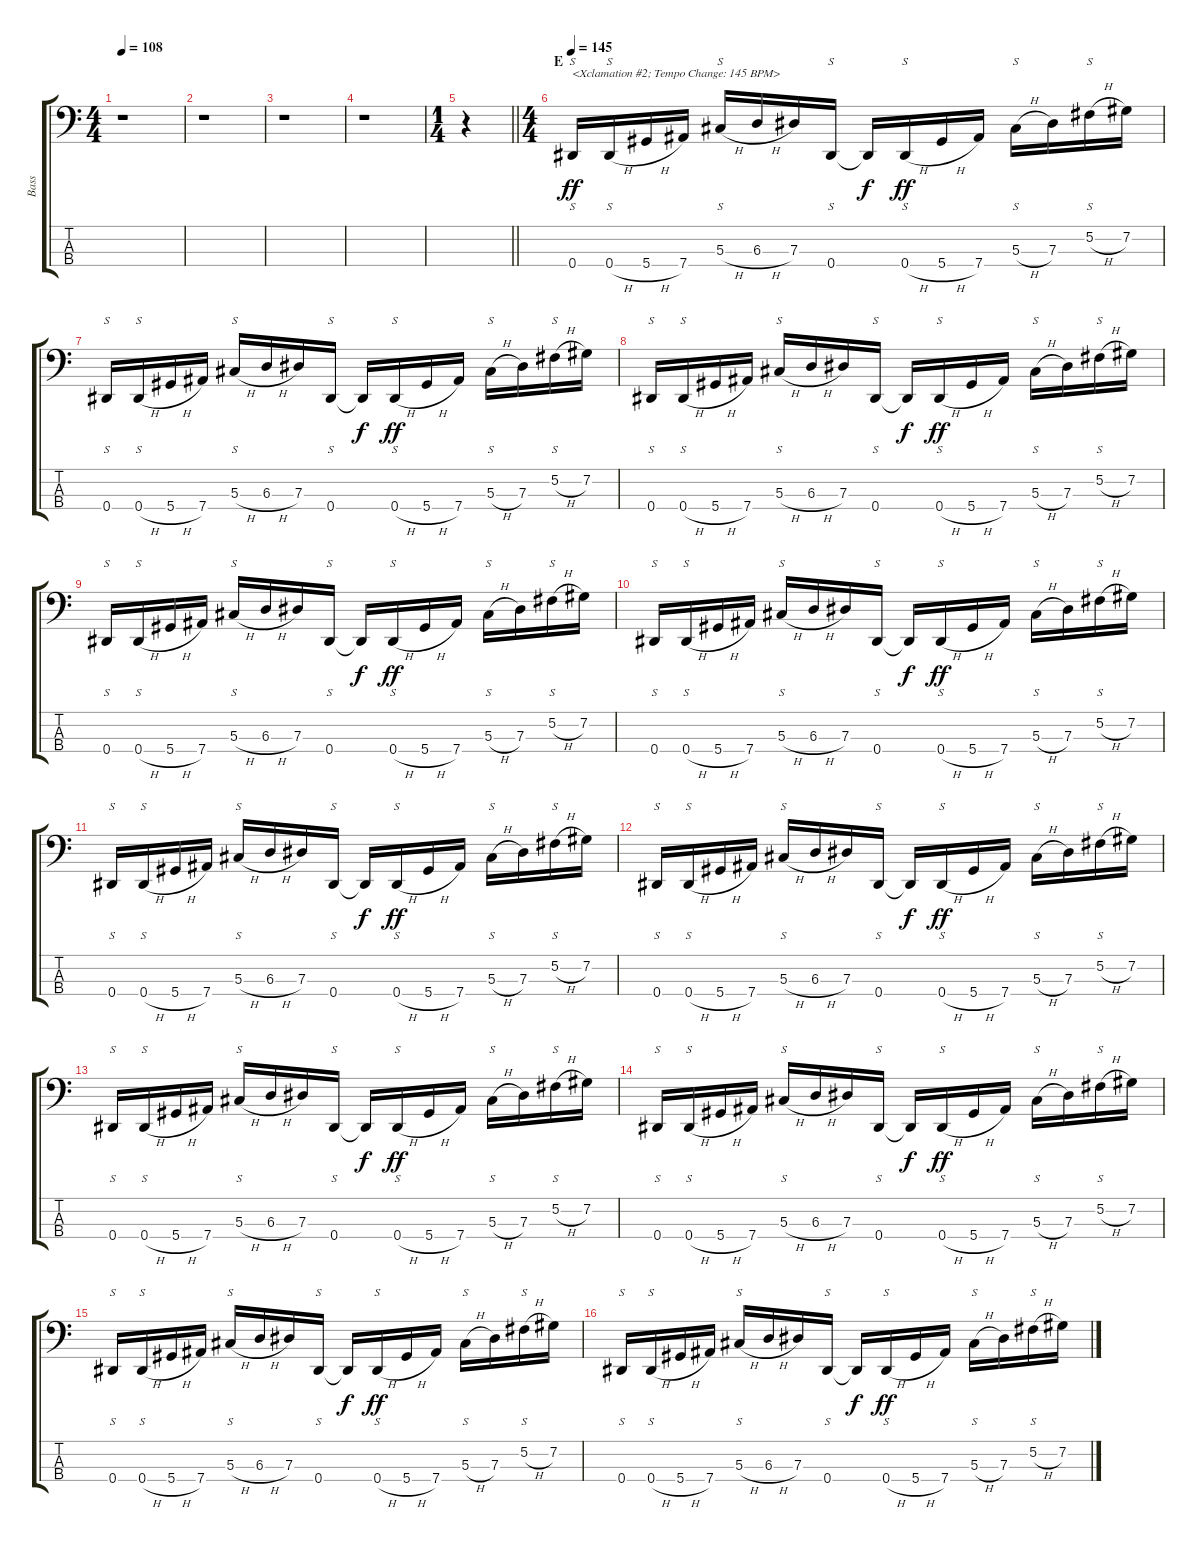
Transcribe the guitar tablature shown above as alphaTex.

\track ("Bass" "Bass") {instrument slapbass1}
\staff {score tabs}
\tuning (Gb2 Db2 Ab1 Eb1) {hide}
\ts (4 4)
\tempo 108
\clef f4
\ks c
r.1{dy ff} |
r.1 |
r.1 |
r.1 |
\ts (1 4)
\barLineRight lightlight
r.4 |
\ts (4 4)
\section ("" "E")
\tempo 145
0.4.16{s txt "<Xclamation #2; Tempo Change: 145 BPM>"} 0.4{h}.16{s} 5.4{h}.16 7.4.16 5.3{h}.16{s} 6.3{h}.16 7.3.16 0.4.16{s} 0.4{t}.16{dy f} 0.4{h}.16{s dy ff} 5.4{h}.16 7.4.16 5.3{h}.16{s} 7.3.16 5.2{h}.16{s} 7.2.16 |
0.4.16{s} 0.4{h}.16{s} 5.4{h}.16 7.4.16 5.3{h}.16{s} 6.3{h}.16 7.3.16 0.4.16{s} 0.4{t}.16{dy f} 0.4{h}.16{s dy ff} 5.4{h}.16 7.4.16 5.3{h}.16{s} 7.3.16 5.2{h}.16{s} 7.2.16 |
0.4.16{s} 0.4{h}.16{s} 5.4{h}.16 7.4.16 5.3{h}.16{s} 6.3{h}.16 7.3.16 0.4.16{s} 0.4{t}.16{dy f} 0.4{h}.16{s dy ff} 5.4{h}.16 7.4.16 5.3{h}.16{s} 7.3.16 5.2{h}.16{s} 7.2.16 |
0.4.16{s} 0.4{h}.16{s} 5.4{h}.16 7.4.16 5.3{h}.16{s} 6.3{h}.16 7.3.16 0.4.16{s} 0.4{t}.16{dy f} 0.4{h}.16{s dy ff} 5.4{h}.16 7.4.16 5.3{h}.16{s} 7.3.16 5.2{h}.16{s} 7.2.16 |
0.4.16{s} 0.4{h}.16{s} 5.4{h}.16 7.4.16 5.3{h}.16{s} 6.3{h}.16 7.3.16 0.4.16{s} 0.4{t}.16{dy f} 0.4{h}.16{s dy ff} 5.4{h}.16 7.4.16 5.3{h}.16{s} 7.3.16 5.2{h}.16{s} 7.2.16 |
0.4.16{s} 0.4{h}.16{s} 5.4{h}.16 7.4.16 5.3{h}.16{s} 6.3{h}.16 7.3.16 0.4.16{s} 0.4{t}.16{dy f} 0.4{h}.16{s dy ff} 5.4{h}.16 7.4.16 5.3{h}.16{s} 7.3.16 5.2{h}.16{s} 7.2.16 |
0.4.16{s} 0.4{h}.16{s} 5.4{h}.16 7.4.16 5.3{h}.16{s} 6.3{h}.16 7.3.16 0.4.16{s} 0.4{t}.16{dy f} 0.4{h}.16{s dy ff} 5.4{h}.16 7.4.16 5.3{h}.16{s} 7.3.16 5.2{h}.16{s} 7.2.16 |
0.4.16{s} 0.4{h}.16{s} 5.4{h}.16 7.4.16 5.3{h}.16{s} 6.3{h}.16 7.3.16 0.4.16{s} 0.4{t}.16{dy f} 0.4{h}.16{s dy ff} 5.4{h}.16 7.4.16 5.3{h}.16{s} 7.3.16 5.2{h}.16{s} 7.2.16 |
0.4.16{s} 0.4{h}.16{s} 5.4{h}.16 7.4.16 5.3{h}.16{s} 6.3{h}.16 7.3.16 0.4.16{s} 0.4{t}.16{dy f} 0.4{h}.16{s dy ff} 5.4{h}.16 7.4.16 5.3{h}.16{s} 7.3.16 5.2{h}.16{s} 7.2.16 |
0.4.16{s} 0.4{h}.16{s} 5.4{h}.16 7.4.16 5.3{h}.16{s} 6.3{h}.16 7.3.16 0.4.16{s} 0.4{t}.16{dy f} 0.4{h}.16{s dy ff} 5.4{h}.16 7.4.16 5.3{h}.16{s} 7.3.16 5.2{h}.16{s} 7.2.16 |
0.4.16{s} 0.4{h}.16{s} 5.4{h}.16 7.4.16 5.3{h}.16{s} 6.3{h}.16 7.3.16 0.4.16{s} 0.4{t}.16{dy f} 0.4{h}.16{s dy ff} 5.4{h}.16 7.4.16 5.3{h}.16{s} 7.3.16 5.2{h}.16{s} 7.2.16
